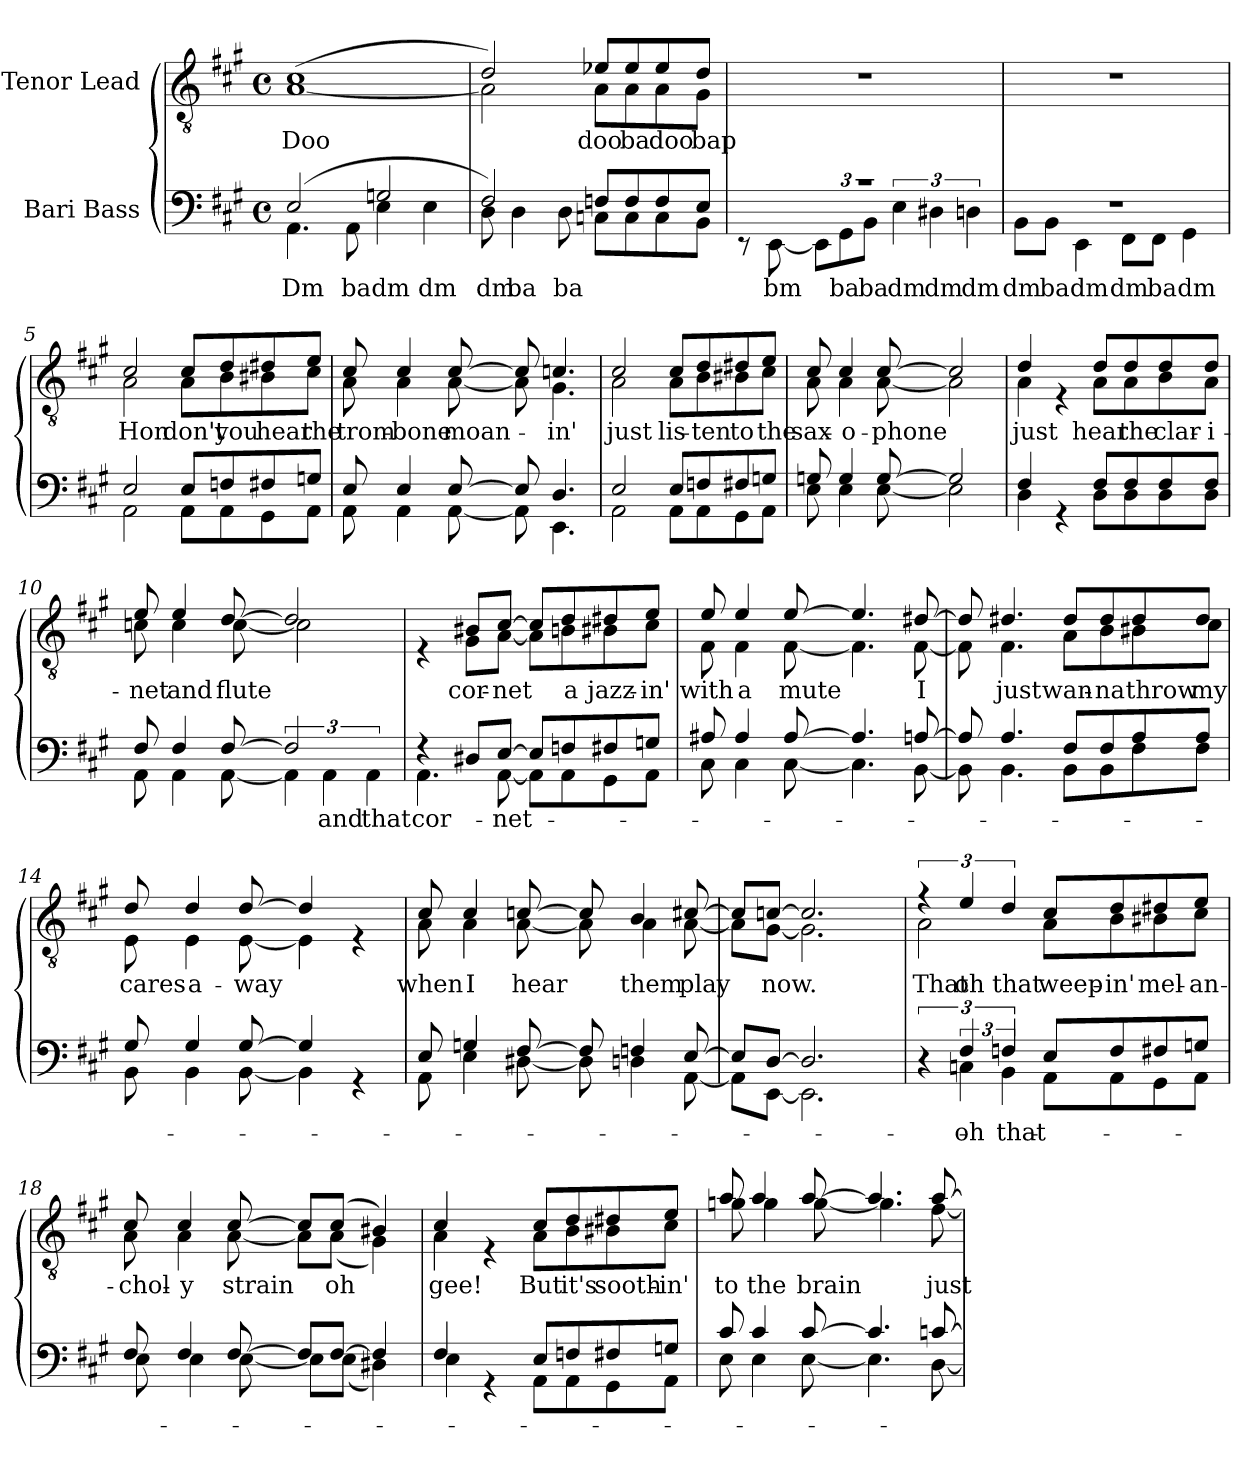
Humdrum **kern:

**kern	**text	**kern	**text
*part2	*part2	*part1	*part1
*staff2	*staff2	*staff1	*staff1
*I"Bari Bass	*	*I"Tenor Lead	*
*clefF4	*	*clefGv2	*
*k[f#c#g#]	*	*k[f#c#g#]	*
*M4/4	*	*M4/4	*
*met(c)	*	*met(c)	*
*MM130	*	*MM130	*
=1	=1	=1	=1
*^	*	*	*
!	!	!	!LO:TX:a:B:t=Swing	!
!	!	!LO:LY:b	!	!LO:LY:b
*	*	*	*^	*
(2E/	4.AA\	Dm	(1c#	[1A	Doo
!	!	!LO:LY:b	!	!	!
.	8AA\	ba	.	.	.
!	!	!LO:LY:b	!	!	!
2Gn/	4E\	dm	.	.	.
!	!	!LO:LY:b	!	!	!
.	4E\	dm	.	.	.
=2	=2	=2	=2	=2	=2
!	!	!LO:LY:b	!	!	!
2F#/)	8D\	dm	2d/)	2A\]	.
!	!	!LO:LY:b	!	!	!
.	4D\	ba	.	.	.
!	!	!LO:LY:b	!	!	!
.	8D\	ba	.	.	.
!	!	!	!	!	!LO:LY:b
8Fn/L	8Cn\L	.	8e-X/L	8A\L	doo
!	!	!	!	!	!LO:LY:b
8F/	8C\	.	8e-/	8A\	ba
!	!	!	!	!	!LO:LY:b
8F/	8C\	.	8e-/	8A\	doo
!	!	!	!	!	!LO:LY:b
8E/J	8BB\J	.	8d/J	8G#\J	bap
*	*	*	*v	*v	*
=3	=3	=3	=3	=3
1r	8r	.	1r	.
!	!	!LO:LY:b	!	!
.	[8EE\	bm	.	.
*	*Xbrackettup	*	*	*
.	12EE\L]	.	.	.
!	!	!LO:LY:b	!	!
.	12GG#\	ba	.	.
!	!	!LO:LY:b	!	!
.	12BB\J	ba	.	.
*	*brackettup	*	*	*
!	!	!LO:LY:b	!	!
.	6E\	dm	.	.
!	!	!LO:LY:b	!	!
.	6D#X\	dm	.	.
!	!	!LO:LY:b	!	!
.	6Dn\	dm	.	.
!!LO:LB:g=z
=4	=4	=4	=4	=4
!	!	!LO:LY:b	!	!
1r	8BB\L	dm	1r	.
!	!	!LO:LY:b	!	!
.	8BB\J	ba	.	.
!	!	!LO:LY:b	!	!
.	4EE\	dm	.	.
!	!	!LO:LY:b	!	!
.	8FF#\L	dm	.	.
!	!	!LO:LY:b	!	!
.	8FF#\J	ba	.	.
!	!	!LO:LY:b	!	!
.	4GG#\	dm	.	.
=5	=5	=5	=5	=5
*	*	*	*^	*
!	!	!	!	!	!LO:LY:b
2E/	2AA\	.	2c#/	2A\	Hon
!	!	!	!	!	!LO:LY:b
8E/L	8AA\L	.	8c#/L	8A\L	don't
!	!	!	!	!	!LO:LY:b
8Fn/	8AA\	.	8d/	8B\	you
!	!	!	!	!	!LO:LY:b
8F#X/	8GG#\	.	8d#X/	8B#X\	hear
!	!	!	!	!	!LO:LY:b
8Gn/J	8AA\J	.	8e/J	8c#\J	the
=6	=6	=6	=6	=6	=6
!	!	!	!	!	!LO:LY:b
8E/	8AA\	.	8c#/	8A\	trom-
!	!	!	!	!	!LO:LY:b
4E/	4AA\	.	4c#/	4A\	-bone
!	!	!	!	!	!LO:LY:b
[8E/	[8AA\	.	[8c#/	[8A\	-moan-
8E/]	8AA\]	.	8c#/]	8A\]	.
!	!	!	!	!	!LO:LY:b
4.D/	4.EE\	.	4.cn/	4.G#\	-in'
=7	=7	=7	=7	=7	=7
!	!	!	!	!	!LO:LY:b
2E/	2AA\	.	2c#/	2A\	just
!	!	!	!	!	!LO:LY:b
8E/L	8AA\L	.	8c#/L	8A\L	lis-
!	!	!	!	!	!LO:LY:b
8Fn/	8AA\	.	8d/	8B\	-ten
!	!	!	!	!	!LO:LY:b
8F#X/	8GG#\	.	8d#X/	8B#X\	to
!	!	!	!	!	!LO:LY:b
8Gn/J	8AA\J	.	8e/J	8c#\J	the
!!LO:LB:g=z	!!
=8	=8	=8	=8	=8	=8
!	!	!	!	!	!LO:LY:b
8Gn/	8E\	.	8c#/	8A\	sax-
!	!	!	!	!	!LO:LY:b
4G/	4E\	.	4c#/	4A\	-o-
!	!	!	!	!	!LO:LY:b
[8G/	[8E\	.	[8c#/	[8A\	-phone
2G/]	2E\]	.	2c#/]	2A\]	.
=9	=9	=9	=9	=9	=9
!	!	!	!	!	!LO:LY:b
4F#/	4D\	.	4d/	4A\	just
4rGG	4ryy	.	4rE	4ryy	.
!	!	!	!	!	!LO:LY:b
8F#/L	8D\L	.	8d/L	8A\L	hear
!	!	!	!	!	!LO:LY:b
8F#/	8D\	.	8d/	8A\	the
!	!	!	!	!	!LO:LY:b
8F#/	8D\	.	8d/	8B\	clar-
!	!	!	!	!	!LO:LY:b
8F#/J	8D\J	.	8d/J	8A\J	-i-
=10	=10	=10	=10	=10	=10
!	!	!	!	!	!LO:LY:b
8F#/	8AA\	.	8e/	8cn\	-net
!	!	!	!	!	!LO:LY:b
4F#/	4AA\	.	4e/	4c\	and
!	!	!	!	!	!LO:LY:b
[8F#/	[8AA\	.	[8d/	[8c\	flute
2F#/]	6AA\]	.	2d/]	2c\]	.
!	!	!LO:LY:b	!	!	!
.	6AA\	and	.	.	.
!	!	!LO:LY:b	!	!	!
.	6AA\	that	.	.	.
=11	=11	=11	=11	=11	=11
!	!	!LO:LY:b	!	!	!
4r	4.AA\	cor-	4rE	4ryy	.
!	!	!	!	!	!LO:LY:b
8D#X/L	.	.	8B#X/L	8G#\L	cor-
!	!	!LO:LY:b	!	!	!LO:LY:b
[8E/J	[8AA\	-net	[8c#/J	[8A\J	-net
8E/L]	8AA\L]	.	8c#/L]	8A\L]	.
!	!	!	!	!	!LO:LY:b
8Fn/	8AA\	.	8d/	8Bn\	a
!	!	!	!	!	!LO:LY:b
8F#X/	8GG#\	.	8d#X/	8B#X\	jazz-
!	!	!	!	!	!LO:LY:b
8Gn/J	8AA\J	.	8e/J	8c#\J	-in'
!!LO:LB:g=z	!!
=12	=12	=12	=12	=12	=12
!	!	!	!	!	!LO:LY:b
8A#X/	8C#\	.	8e/	8F#\	with
!	!	!	!	!	!LO:LY:b
4A#/	4C#\	.	4e/	4F#\	a
!	!	!	!	!	!LO:LY:b
[8A#/	[8C#\	.	[8e/	[8F#\	mute
4.A#/]	4.C#\]	.	4.e/]	4.F#\]	.
!	!	!	!	!	!LO:LY:b
[8An/	[8BB\	.	[8d#X/	[8F#\	I
=13	=13	=13	=13	=13	=13
8A/]	8BB\]	.	8d#/]	8F#\]	.
!	!	!	!	!	!LO:LY:b
4.A/	4.BB\	.	4.d#X/	4.F#\	just
!	!	!	!	!	!LO:LY:b
8F#/L	8BB\L	.	8d#/L	8A\L	wan-
!	!	!	!	!	!LO:LY:b
8F#/	8BB\	.	8d#/	8B\	-na
!	!	!	!	!	!LO:LY:b
8A/	8F#\	.	8d#/	8B#X\	throw
!	!	!	!	!	!LO:LY:b
8A/J	8F#\J	.	8d#/J	8c#\J	my
=14	=14	=14	=14	=14	=14
!	!	!	!	!	!LO:LY:b
8G#/	8BB\	.	8d/	8E\	cares
!	!	!	!	!	!LO:LY:b
4G#/	4BB\	.	4d/	4E\	a-
!	!	!	!	!	!LO:LY:b
[8G#/	[8BB\	.	[8d/	[8E\	-way
4G#/]	4BB\]	.	4d/]	4E\]	.
4rGG	4ryy	.	4rE	4ryy	.
!!LO:PB:g=z	!!
=15	=15	=15	=15	=15	=15
!	!	!	!	!	!LO:LY:b
8E/	8AA\	.	8c#/	8A\	when
!	!	!	!	!	!LO:LY:b
4Gn/	4E\	.	4c#/	4A\	I
!	!	!	!	!	!LO:LY:b
[8F#/	[8D#X\	.	[8cn/	[8A\	hear
8F#/]	8D#\]	.	8c/]	8A\]	.
!	!	!	!	!	!LO:LY:b
4Fn/	4Dn\	.	4B/	4A\	them
!	!	!	!	!	!LO:LY:b
[8E/	[8AA\	.	[8c#X/	[8A\	play
=16	=16	=16	=16	=16	=16
8E/L]	8AA\L]	.	8c#/L]	8A\L]	.
!	!	!	!	!	!LO:LY:b
[8D/J	[8EE\J	.	[8cn/J	[8G#\J	now.
2.D/]	2.EE\]	.	2.c/]	2.G#\]	.
=17	=17	=17	=17	=17	=17
!	!	!	!	!	!LO:LY:b
6r	6ryy	.	6r	2A\	That
!	!	!LO:LY:b	!	!	!
!	!	!LO:LY:b	!	!	!LO:LY:b
6F#/	6Cn\	oh	6e/	.	oh
!	!	!LO:LY:b	!	!	!
!	!	!LO:LY:b	!	!	!LO:LY:b
6Fn/	6BB\	that	6d/	.	that
!	!	!	!	!	!LO:LY:b
8E/L	8AA\L	.	8c#/L	8A\L	weep-
!	!	!	!	!	!LO:LY:b
8F/	8AA\	.	8d/	8B\	-in'
!	!	!	!	!	!LO:LY:b
8F#X/	8GG#\	.	8d#X/	8B#X\	mel-
!	!	!	!	!	!LO:LY:b
8Gn/J	8AA\J	.	8e/J	8c#\J	-an-
!!LO:LB:g=z	!!
=18	=18	=18	=18	=18	=18
!	!	!	!	!	!LO:LY:b
8F#/	8E\	.	8c#/	8A\	-chol-
!	!	!	!	!	!LO:LY:b
4F#/	4E\	.	4c#/	4A\	-y
!	!	!	!	!	!LO:LY:b
[8F#/	[8E\	.	[8c#/	[8A\	strain
8F#/L]	8E\L]	.	8c#/L]	8A\L]	.
!	!	!	!	!	!LO:LY:b
[8F#/J	(8E\J	.	(8c#/J	(8A\J	oh
4F#/]	4D#X\)	.	4B#X/)	4G#\)	.
=19	=19	=19	=19	=19	=19
!	!	!	!	!	!LO:LY:b
4F#/	4E\	.	4c#/	4A\	gee!
4rGG	4ryy	.	4rE	4ryy	.
!	!	!	!	!	!LO:LY:b
8E/L	8AA\L	.	8c#/L	8A\L	But
!	!	!	!	!	!LO:LY:b
8Fn/	8AA\	.	8d/	8B\	it's
!	!	!	!	!	!LO:LY:b
8F#X/	8GG#\	.	8d#X/	8B#X\	sooth-
!	!	!	!	!	!LO:LY:b
8Gn/J	8AA\J	.	8e/J	8c#\J	-in'
=20	=20	=20	=20	=20	=20
!	!	!	!	!	!LO:LY:b
8c#/	8E\	.	8a/	8gn\	to
!	!	!	!	!	!LO:LY:b
4c#/	4E\	.	4a/	4g\	the
!	!	!	!	!	!LO:LY:b
[8c#/	[8E\	.	[8a/	[8g\	brain
4.c#/]	4.E\]	.	4.a/]	4.g\]	.
!	!	!	!	!	!LO:LY:b
[8cn/	[8D\	.	[8a/	[8f#\	just
*v	*v	*	*	*	*
*	*	*v	*v	*
=	=	=	=
*-	*-	*-	*-
